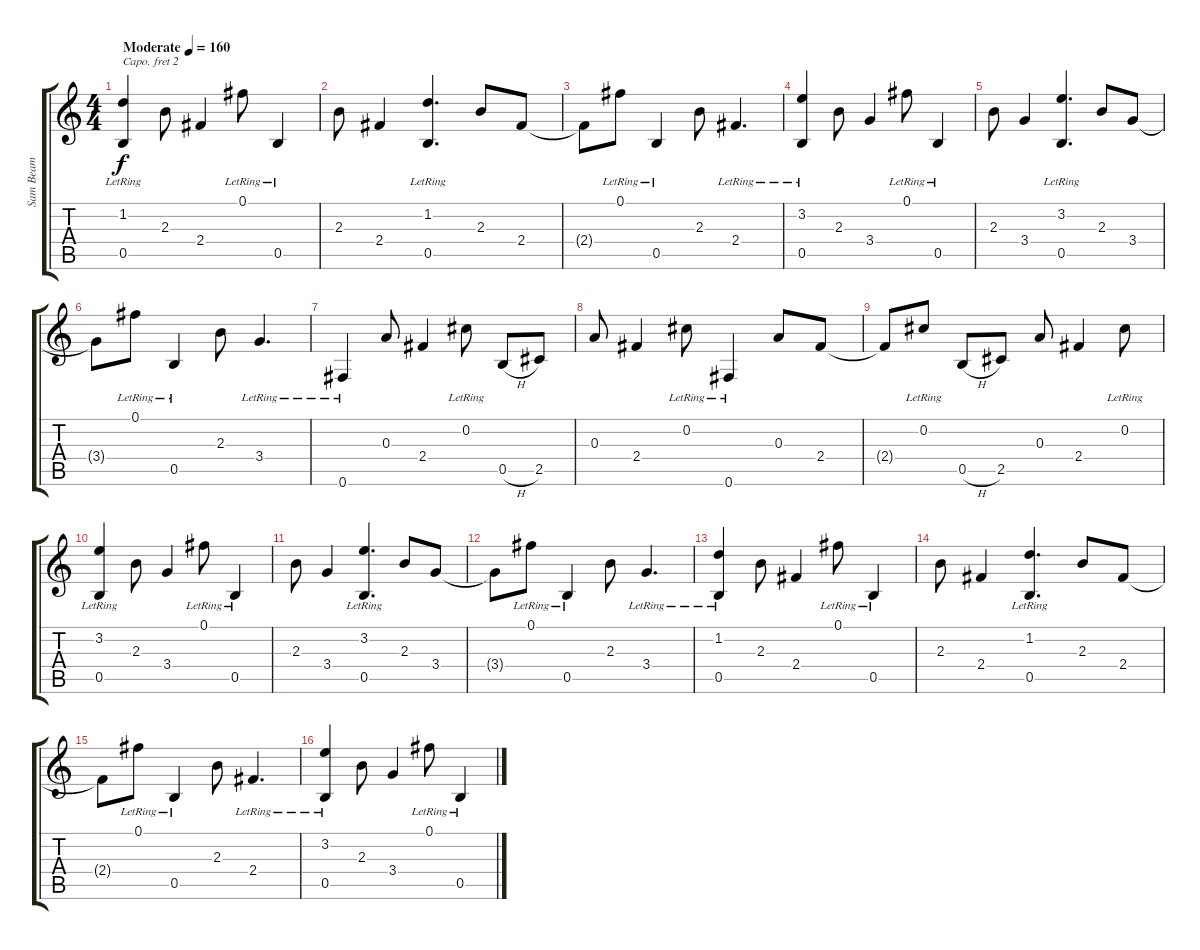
\track ("Sam Beam" "Sam Beam") {instrument acousticguitarsteel}
\staff {score tabs}
\capo 2
\tuning (E4 B3 G3 D3 A2 E2) {hide}
\ts (4 4)
\tempo (160 "Moderate")
\clef g2
\ks c
(1.2 0.5{lr}).4{dy f instrument acousticguitarsteel} 2.3.8 2.4.4 0.1{lr}.8 0.5{lr}.4 |
2.3.8 2.4.4 (1.2{lr} 0.5{lr}).4{d} 2.3.8 2.4.8 |
2.4{t}.8 0.1{lr}.8 0.5{lr}.4 2.3.8 2.4{lr}.4{d} |
(3.2{lr} 0.5{lr}).4 2.3.8 3.4.4 0.1{lr}.8 0.5{lr}.4 |
2.3.8 3.4.4 (3.2{lr} 0.5{lr}).4{d} 2.3.8 3.4.8 |
3.4{t}.8 0.1{lr}.8 0.5{lr}.4 2.3.8 3.4{lr}.4{d} |
0.6{lr}.4 0.3.8 2.4.4 0.2{lr}.8 0.5{h}.8 2.5.8 |
0.3.8 2.4.4 0.2{lr}.8 0.6{lr}.4 0.3.8 2.4.8 |
2.4{t}.8 0.2{lr}.8 0.5{h}.8 2.5.8 0.3.8 2.4.4 0.2{lr}.8 |
(3.2{lr} 0.5{lr}).4 2.3.8 3.4.4 0.1{lr}.8 0.5{lr}.4 |
2.3.8 3.4.4 (3.2{lr} 0.5{lr}).4{d} 2.3.8 3.4.8 |
3.4{t}.8 0.1{lr}.8 0.5{lr}.4 2.3.8 3.4{lr}.4{d} |
(1.2 0.5{lr}).4 2.3.8 2.4.4 0.1{lr}.8 0.5{lr}.4 |
2.3.8 2.4.4 (1.2{lr} 0.5{lr}).4{d} 2.3.8 2.4.8 |
2.4{t}.8 0.1{lr}.8 0.5{lr}.4 2.3.8 2.4{lr}.4{d} |
(3.2{lr} 0.5{lr}).4 2.3.8 3.4.4 0.1{lr}.8 0.5{lr}.4
